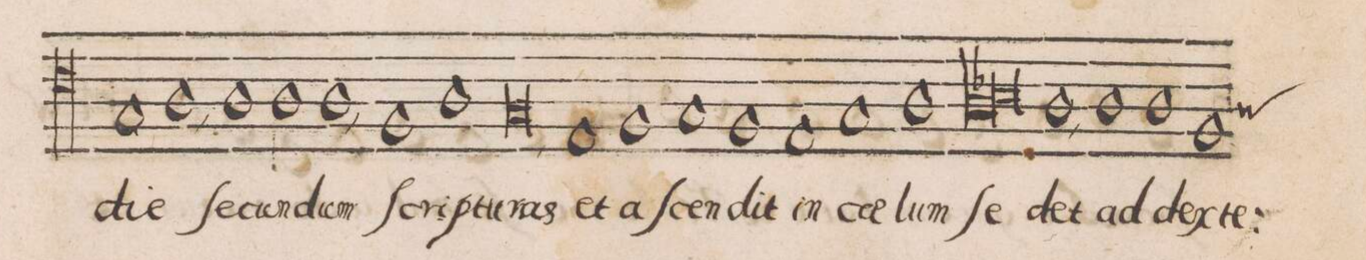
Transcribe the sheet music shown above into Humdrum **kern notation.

**kern	**text
*I"TENOR	*
*clefC4	*
*k[]	*
*met(C|)	*
*M2/1	*
1G	di-
1A,	-e
=104-	=104-
1A	ſe-
1A	-cun-
=105-	=105-
1A,	-dum
1F	ſcrip-
=106-	=106-
1A	-tu-
0G,	-ras
=107-	=107-
1E	et
=108-	=108-
1F	a-
1G	-ſcen-
=109-	=109-
1F	-dit
1E	in
=110-	=110-
1G	cae-
1A	-lum
=111-	=111-
*lig	*
1A	ſe-
1B-X	.
*Xlig	*
=112-	=112-
1A,	-det
1A	ad
=113-	=113-
1A	dex-
*custos:A	*
1F	-te-
=114-	=114-
*-	*-
